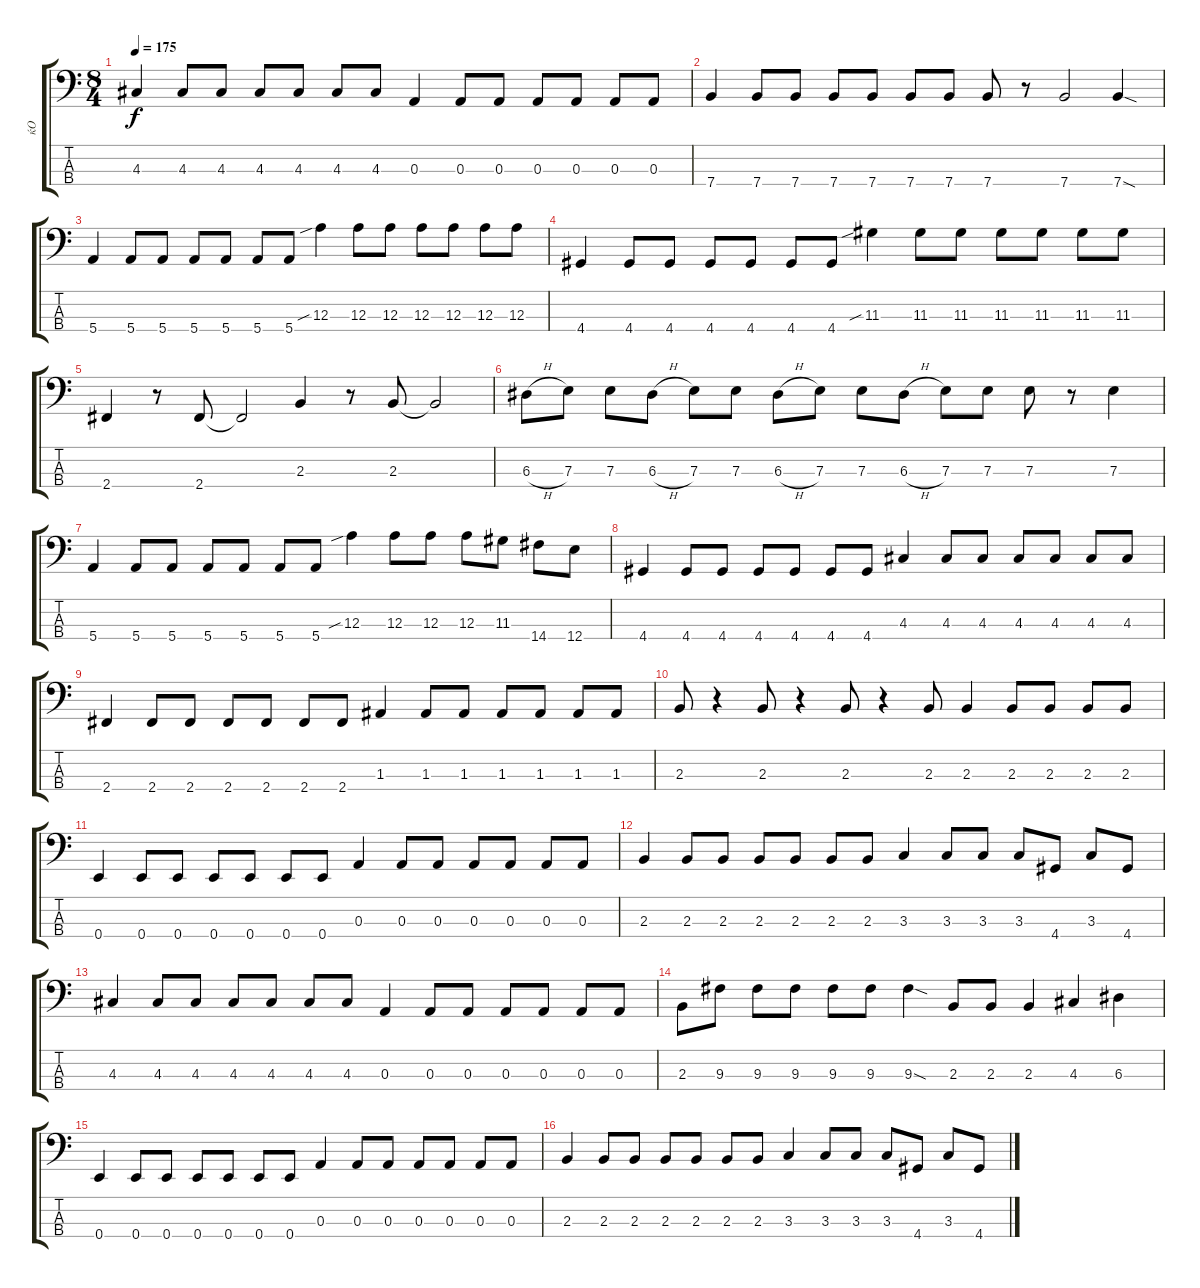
\track ("ќО" "ќО") {instrument electricbassfinger}
\staff {score tabs}
\tuning (G2 D2 A1 E1) {hide}
\ts (8 4)
\tempo 175
\clef f4
\ks c
4.3.4{dy f} 4.3.8 4.3.8 4.3.8 4.3.8 4.3.8 4.3.8 0.3.4 0.3.8 0.3.8 0.3.8 0.3.8 0.3.8 0.3.8 |
7.4.4 7.4.8 7.4.8 7.4.8 7.4.8 7.4.8 7.4.8 7.4.8 r.8 7.4.2 7.4{sod}.4 |
5.4.4 5.4.8 5.4.8 5.4.8 5.4.8 5.4.8 5.4.8 12.3{sib}.4 12.3.8 12.3.8 12.3.8 12.3.8 12.3.8 12.3.8 |
4.4.4 4.4.8 4.4.8 4.4.8 4.4.8 4.4.8 4.4.8 11.3{sib}.4 11.3.8 11.3.8 11.3.8 11.3.8 11.3.8 11.3.8 |
2.4.4 r.8 2.4.8 2.4{t}.2 2.3.4 r.8 2.3.8 2.3{t}.2 |
6.3{h}.8 7.3.8 7.3.8 6.3{h}.8 7.3.8 7.3.8 6.3{h}.8 7.3.8 7.3.8 6.3{h}.8 7.3.8 7.3.8 7.3.8 r.8 7.3.4 |
5.4.4 5.4.8 5.4.8 5.4.8 5.4.8 5.4.8 5.4.8 12.3{sib}.4 12.3.8 12.3.8 12.3.8 11.3.8 14.4.8 12.4.8 |
4.4.4 4.4.8 4.4.8 4.4.8 4.4.8 4.4.8 4.4.8 4.3.4 4.3.8 4.3.8 4.3.8 4.3.8 4.3.8 4.3.8 |
2.4.4 2.4.8 2.4.8 2.4.8 2.4.8 2.4.8 2.4.8 1.3.4 1.3.8 1.3.8 1.3.8 1.3.8 1.3.8 1.3.8 |
2.3.8 r.4 2.3.8 r.4 2.3.8 r.4 2.3.8 2.3.4 2.3.8 2.3.8 2.3.8 2.3.8 |
0.4.4 0.4.8 0.4.8 0.4.8 0.4.8 0.4.8 0.4.8 0.3.4 0.3.8 0.3.8 0.3.8 0.3.8 0.3.8 0.3.8 |
2.3.4 2.3.8 2.3.8 2.3.8 2.3.8 2.3.8 2.3.8 3.3.4 3.3.8 3.3.8 3.3.8 4.4.8 3.3.8 4.4.8 |
4.3.4 4.3.8 4.3.8 4.3.8 4.3.8 4.3.8 4.3.8 0.3.4 0.3.8 0.3.8 0.3.8 0.3.8 0.3.8 0.3.8 |
2.3.8 9.3.8 9.3.8 9.3.8 9.3.8 9.3.8 9.3{sod}.4 2.3.8 2.3.8 2.3.4 4.3.4 6.3.4 |
0.4.4 0.4.8 0.4.8 0.4.8 0.4.8 0.4.8 0.4.8 0.3.4 0.3.8 0.3.8 0.3.8 0.3.8 0.3.8 0.3.8 |
2.3.4 2.3.8 2.3.8 2.3.8 2.3.8 2.3.8 2.3.8 3.3.4 3.3.8 3.3.8 3.3.8 4.4.8 3.3.8 4.4.8
